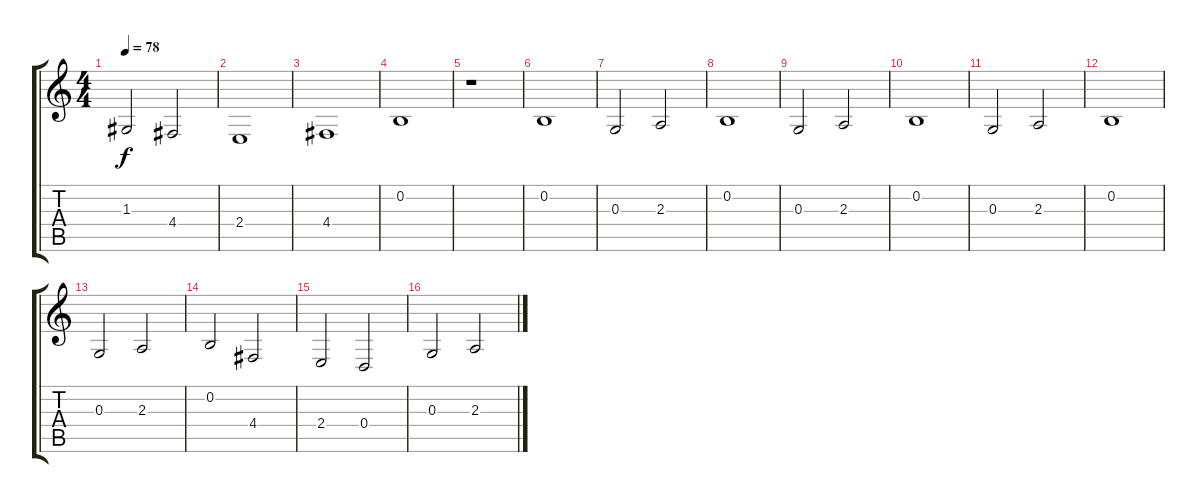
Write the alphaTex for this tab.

\track "" {instrument stringensemble1}
\staff {score tabs}
\tuning (E4 B3 G3 D3 A2 E2) {hide}
\ts (4 4)
\tempo 78
\clef g2
\ks c
1.3.2{dy f} 4.4.2 |
2.4.1 |
4.4.1 |
0.2.1 |
r.1 |
0.2.1 |
0.3.2 2.3.2 |
0.2.1 |
0.3.2 2.3.2 |
0.2.1 |
0.3.2 2.3.2 |
0.2.1 |
0.3.2 2.3.2 |
0.2.2 4.4.2 |
2.4.2 0.4.2 |
0.3.2 2.3.2
